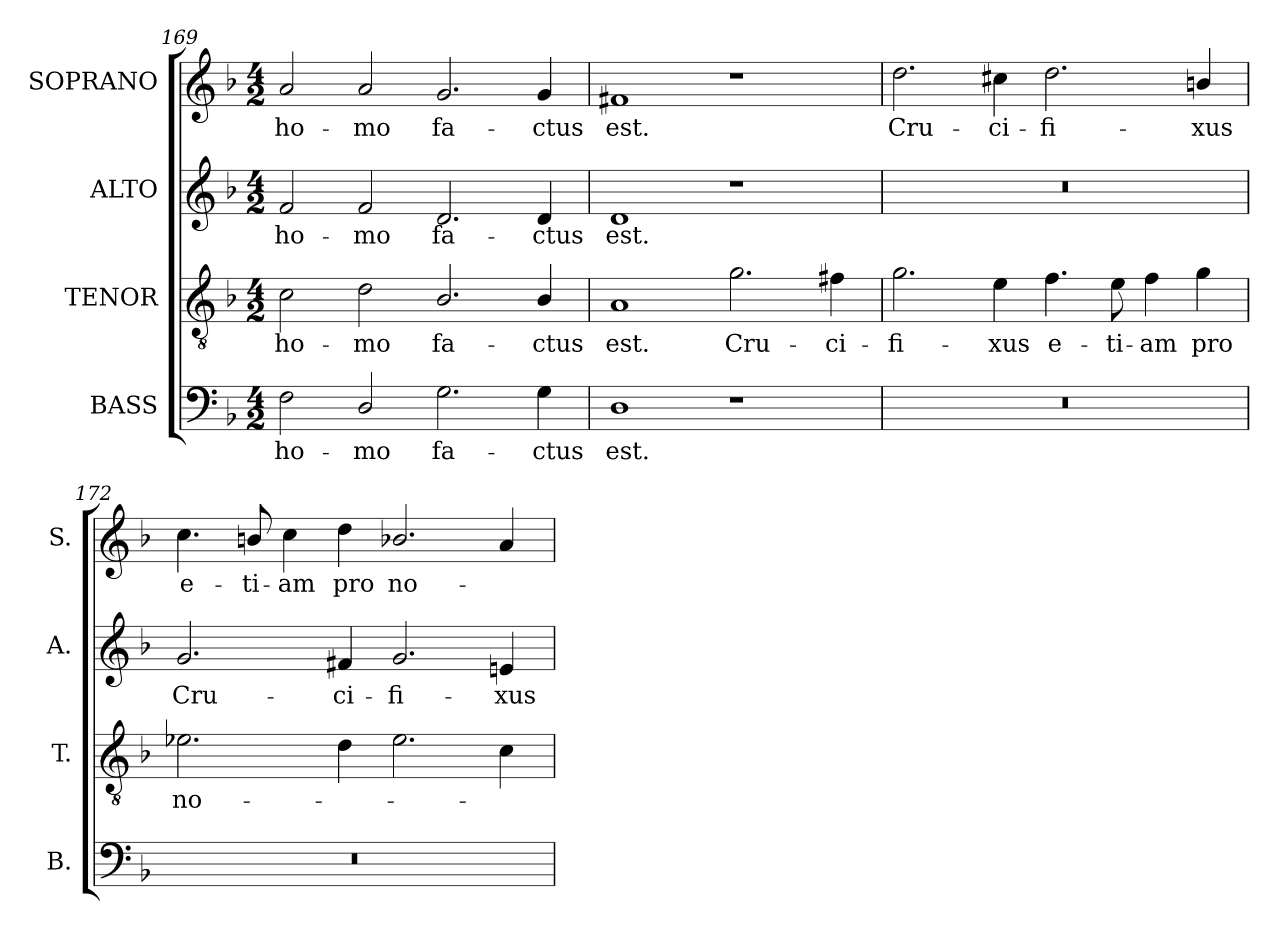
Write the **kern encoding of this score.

**kern	**text	**kern	**text	**kern	**text	**kern	**text
*part4	*part4	*part3	*part3	*part2	*part2	*part1	*part1
*staff4	*staff4	*staff3	*staff3	*staff2	*staff2	*staff1	*staff1
*I"BASS	*	*I"TENOR	*	*I"ALTO	*	*I"SOPRANO	*
*I'B.	*	*I'T.	*	*I'A.	*	*I'S.	*
*clefF4	*	*clefGv2	*	*clefG2	*	*clefG2	*
*	*	*ITrd7c12	*	*	*	*	*
*k[b-]	*	*k[b-]	*	*k[b-]	*	*k[b-]	*
*F:	*	*F:	*	*F:	*	*F:	*
*M4/2	*	*M4/2	*	*M4/2	*	*M4/2	*
=169	=169	=169	=169	=169	=169	=169	=169
!	!LO:LY:b:color=#000000	!	!	!	!	!	!
!	!	!	!LO:LY:b:color=#000000	!	!	!	!
!	!	!	!	!	!LO:LY:b:color=#000000	!	!
!	!	!	!	!	!	!	!LO:LY:b:color=#000000
2Fi\	ho-	2Ci\	ho-	2fi/	ho-	2ai/	ho-
!	!LO:LY:b:color=#000000	!	!	!	!	!	!
!	!	!	!LO:LY:b:color=#000000	!	!	!	!
!	!	!	!	!	!LO:LY:b:color=#000000	!	!
!	!	!	!	!	!	!	!LO:LY:b:color=#000000
2Di/	-mo	2Di\	-mo	2fi/	-mo	2ai/	-mo
!	!LO:LY:b:color=#000000	!	!	!	!	!	!
!	!	!	!LO:LY:b:color=#000000	!	!	!	!
!	!	!	!	!	!LO:LY:b:color=#000000	!	!
!	!	!	!	!	!	!	!LO:LY:b:color=#000000
2.Gi\	fa-	2.BB-i/	fa-	2.di/	fa-	2.gi/	fa-
!	!LO:LY:b:color=#000000	!	!	!	!	!	!
!	!	!	!LO:LY:b:color=#000000	!	!	!	!
!	!	!	!	!	!LO:LY:b:color=#000000	!	!
!	!	!	!	!	!	!	!LO:LY:b:color=#000000
4Gi\	-ctus	4BB-i/	-ctus	4di/	-ctus	4gi/	-ctus
=170	=170	=170	=170	=170	=170	=170	=170
!	!LO:LY:b:color=#000000	!	!	!	!	!	!
!	!	!	!LO:LY:b:color=#000000	!	!	!	!
!	!	!	!	!	!LO:LY:b:color=#000000	!	!
!	!	!	!	!	!	!	!LO:LY:b:color=#000000
1Di	est.	1AAi	est.	1di	est.	1f#Xi	est.
!	!	!	!LO:LY:b:color=#000000	!	!	!	!
1r	.	2.Gi\	Cru-	1r	.	1r	.
!	!	!	!LO:LY:b:color=#000000	!	!	!	!
.	.	4F#Xi\	-ci-	.	.	.	.
=171	=171	=171	=171	=171	=171	=171	=171
!LO:N:vis=1	!	!	!	!	!	!	!
!	!	!	!LO:LY:b:color=#000000	!LO:N:vis=1	!	!	!
!	!	!	!	!	!	!	!LO:LY:b:color=#000000
0r	.	2.Gi\	-fi-	0r	.	2.ddi\	Cru-
!	!	!	!LO:LY:b:color=#000000	!	!	!	!
!	!	!	!	!	!	!	!LO:LY:b:color=#000000
.	.	4Ei\	-xus	.	.	4cc#Xi\	-ci-
!	!	!	!LO:LY:b:color=#000000	!	!	!	!
!	!	!	!	!	!	!	!LO:LY:b:color=#000000
.	.	4.Fi\	e-	.	.	2.ddi\	-fi-
!	!	!	!LO:LY:b:color=#000000	!	!	!	!
.	.	8Ei\	-ti-	.	.	.	.
!	!	!	!LO:LY:b:color=#000000	!	!	!	!
.	.	4Fi\	-am	.	.	.	.
!	!	!	!LO:LY:b:color=#000000	!	!	!	!
!	!	!	!	!	!	!	!LO:LY:b:color=#000000
.	.	4Gi\	pro	.	.	4bni/	-xus
!!LO:LB:g=z
=172	=172	=172	=172	=172	=172	=172	=172
!LO:N:vis=1	!	!	!	!	!	!	!
!	!	!	!LO:LY:b:color=#000000	!	!	!	!
!	!	!	!	!	!LO:LY:b:color=#000000	!	!
!	!	!	!	!	!	!	!LO:LY:b:color=#000000
0r	.	2.E-Xi\	no-	2.gi/	Cru-	4.cci\	e-
!	!	!	!	!	!	!	!LO:LY:b:color=#000000
.	.	.	.	.	.	8bni/	-ti-
!	!	!	!	!	!	!	!LO:LY:b:color=#000000
.	.	.	.	.	.	4cci\	-am
!	!	!	!	!	!LO:LY:b:color=#000000	!	!
!	!	!	!	!	!	!	!LO:LY:b:color=#000000
.	.	4Di\	.	4f#Xi/	-ci-	4ddi\	pro
!	!	!	!	!	!LO:LY:b:color=#000000	!	!
!	!	!	!	!	!	!	!LO:LY:b:color=#000000
.	.	2.E-i\	.	2.gi/	-fi-	2.b-Xi/	no-
!	!	!	!	!	!LO:LY:b:color=#000000	!	!
.	.	4Ci\	.	4eni/	-xus	4ai/	.
=	=	=	=	=	=	=	=
*-	*-	*-	*-	*-	*-	*-	*-
